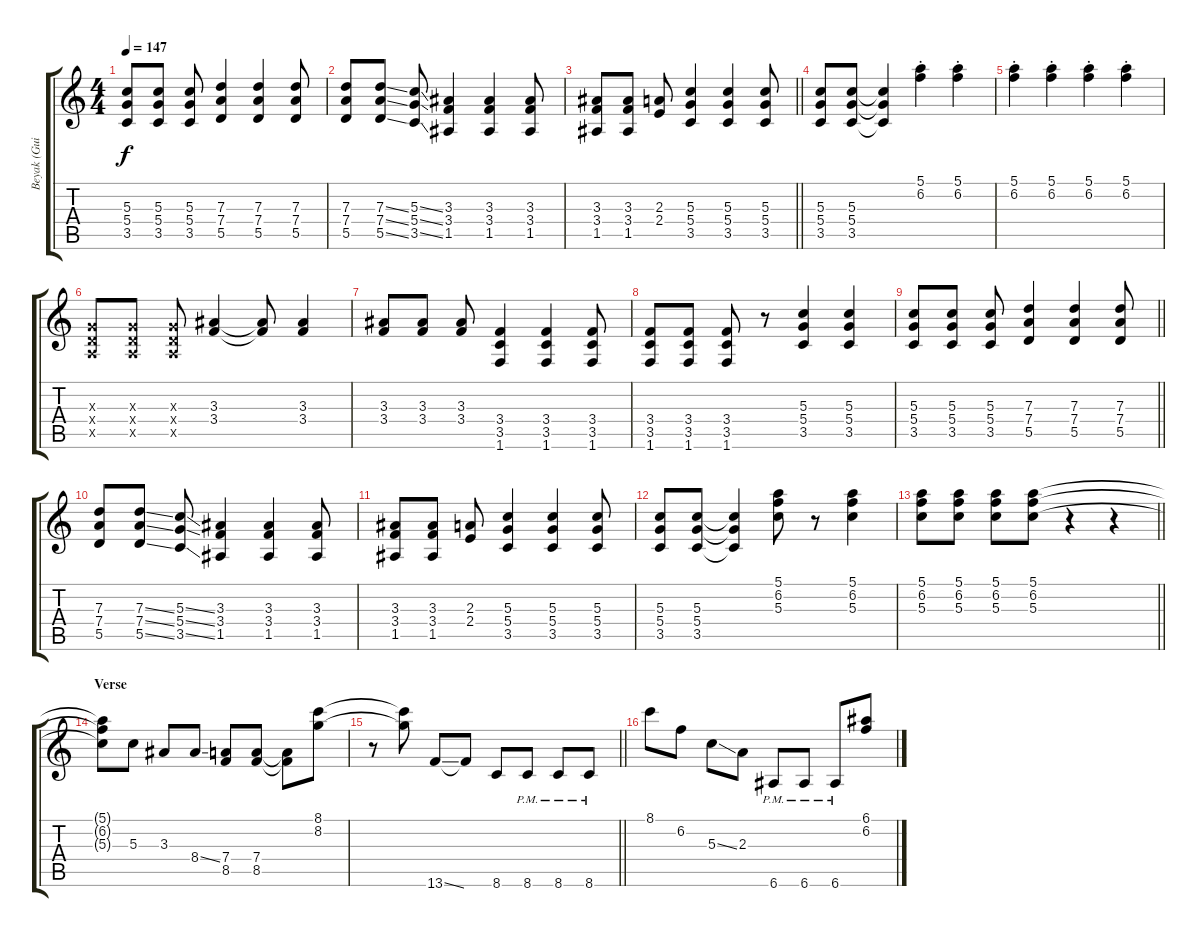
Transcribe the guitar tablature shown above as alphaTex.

\track ("Beyak (Guitar)" "Beyak (Gui") {instrument overdrivenguitar}
\staff {score tabs}
\tuning (E4 B3 G3 D3 A2 E2) {hide}
\ts (4 4)
\tempo 147
\clef g2
\ks c
(5.3 5.4 3.5).8{dy f} (5.3 5.4 3.5).8 (5.3 5.4 3.5).8 (7.3 7.4 5.5).4 (7.3 7.4 5.5).4 (7.3 7.4 5.5).8 |
(7.3 7.4 5.5).8 (7.3{ss} 7.4{ss} 5.5{ss}).8 (5.3{ss} 5.4{ss} 3.5{ss}).8 (3.3 3.4 1.5).4 (3.3 3.4 1.5).4 (3.3 3.4 1.5).8 |
\barLineRight lightlight
(3.3 3.4 1.5).8 (3.3 3.4 1.5).8 (2.3 2.4).8 (5.3 5.4 3.5).4 (5.3 5.4 3.5).4 (5.3 5.4 3.5).8 |
(5.3 5.4 3.5).8 (5.3 5.4 3.5).8 (5.3{t} 5.4{t} 3.5{t}).4 (5.1{st} 6.2{st}).4 (5.1{st} 6.2{st}).4 |
(5.1{st} 6.2{st}).4 (5.1{st} 6.2{st}).4 (5.1{st} 6.2{st}).4 (5.1{st} 6.2{st}).4 |
(0.3{x} 0.4{x} 0.5{x}).8 (0.3{x} 0.4{x} 0.5{x}).8 (0.3{x} 0.4{x} 0.5{x}).8 (3.3 3.4).4 (3.3{t} 3.4{t}).8 (3.3 3.4).4 |
(3.3 3.4).8 (3.3 3.4).8 (3.3 3.4).8 (3.4 3.5 1.6).4 (3.4 3.5 1.6).4 (3.4 3.5 1.6).8 |
(3.4 3.5 1.6).8 (3.4 3.5 1.6).8 (3.4 3.5 1.6).8 r.8 (5.3 5.4 3.5).4 (5.3 5.4 3.5).4 |
\barLineRight lightlight
(5.3 5.4 3.5).8 (5.3 5.4 3.5).8 (5.3 5.4 3.5).8 (7.3 7.4 5.5).4 (7.3 7.4 5.5).4 (7.3 7.4 5.5).8 |
(7.3 7.4 5.5).8 (7.3{ss} 7.4{ss} 5.5{ss}).8 (5.3{ss} 5.4{ss} 3.5{ss}).8 (3.3 3.4 1.5).4 (3.3 3.4 1.5).4 (3.3 3.4 1.5).8 |
(3.3 3.4 1.5).8 (3.3 3.4 1.5).8 (2.3 2.4).8 (5.3 5.4 3.5).4 (5.3 5.4 3.5).4 (5.3 5.4 3.5).8 |
(5.3 5.4 3.5).8 (5.3 5.4 3.5).8 (5.3{t} 5.4{t} 3.5{t}).4 (5.1 6.2 5.3).8 r.8 (5.1 6.2 5.3).4 |
\barLineRight lightlight
(5.1 6.2 5.3).8 (5.1 6.2 5.3).8 (5.1 6.2 5.3).8 (5.1 6.2 5.3).8 r.4 r.4 |
\section ("" "Verse")
(5.1{t} 6.2{t} 5.3{t}).8 5.3.8 3.3.8 8.4{ss}.8 (7.4 8.5).8 (7.4 8.5).8 (7.4{t} 8.5{t}).8 (8.1 8.2).8 |
\barLineRight lightlight
r.8 (8.1{t} 8.2{t}).8 13.6{ss}.8 13.6{t}.8 8.6.8 8.6{pm}.8 8.6{pm}.8 8.6{pm}.8 |
8.1.8 6.2.8 5.3{ss}.8 2.3.8 6.6{pm}.8 6.6{pm}.8 6.6{pm}.8 (6.1 6.2).8
